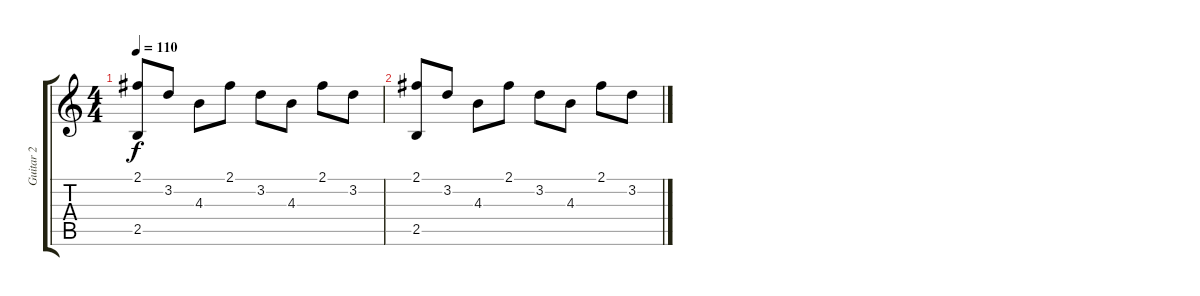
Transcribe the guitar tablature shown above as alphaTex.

\track ("Guitar 2" "Guitar 2") {instrument electricguitarclean}
\staff {score tabs}
\tuning (E4 B3 G3 D3 A2 E2) {hide}
\ts (4 4)
\tempo 110
\clef g2
\ks c
(2.1 2.5).8{dy f} 3.2.8 4.3.8 2.1.8 3.2.8 4.3.8 2.1.8 3.2.8 |
(2.1 2.5).8 3.2.8 4.3.8 2.1.8 3.2.8 4.3.8 2.1.8 3.2.8
